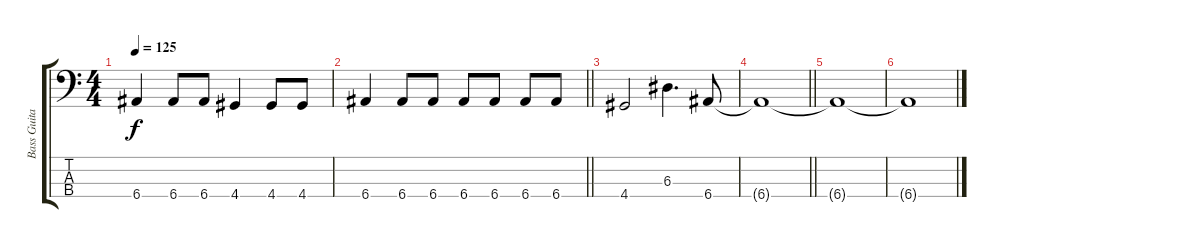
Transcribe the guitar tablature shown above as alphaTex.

\track ("Bass Guitar" "Bass Guita") {instrument electricbasspick}
\staff {score tabs}
\tuning (G2 D2 A1 E1) {hide}
\ts (4 4)
\tempo 125
\clef f4
\ks c
6.4.4{dy f} 6.4.8 6.4.8 4.4.4 4.4.8 4.4.8 |
\barLineRight lightlight
6.4.4 6.4.8 6.4.8 6.4.8 6.4.8 6.4.8 6.4.8 |
4.4.2 6.3.4{d} 6.4.8 |
\barLineRight lightlight
6.4{t}.1 |
6.4{t}.1 |
6.4{t}.1
